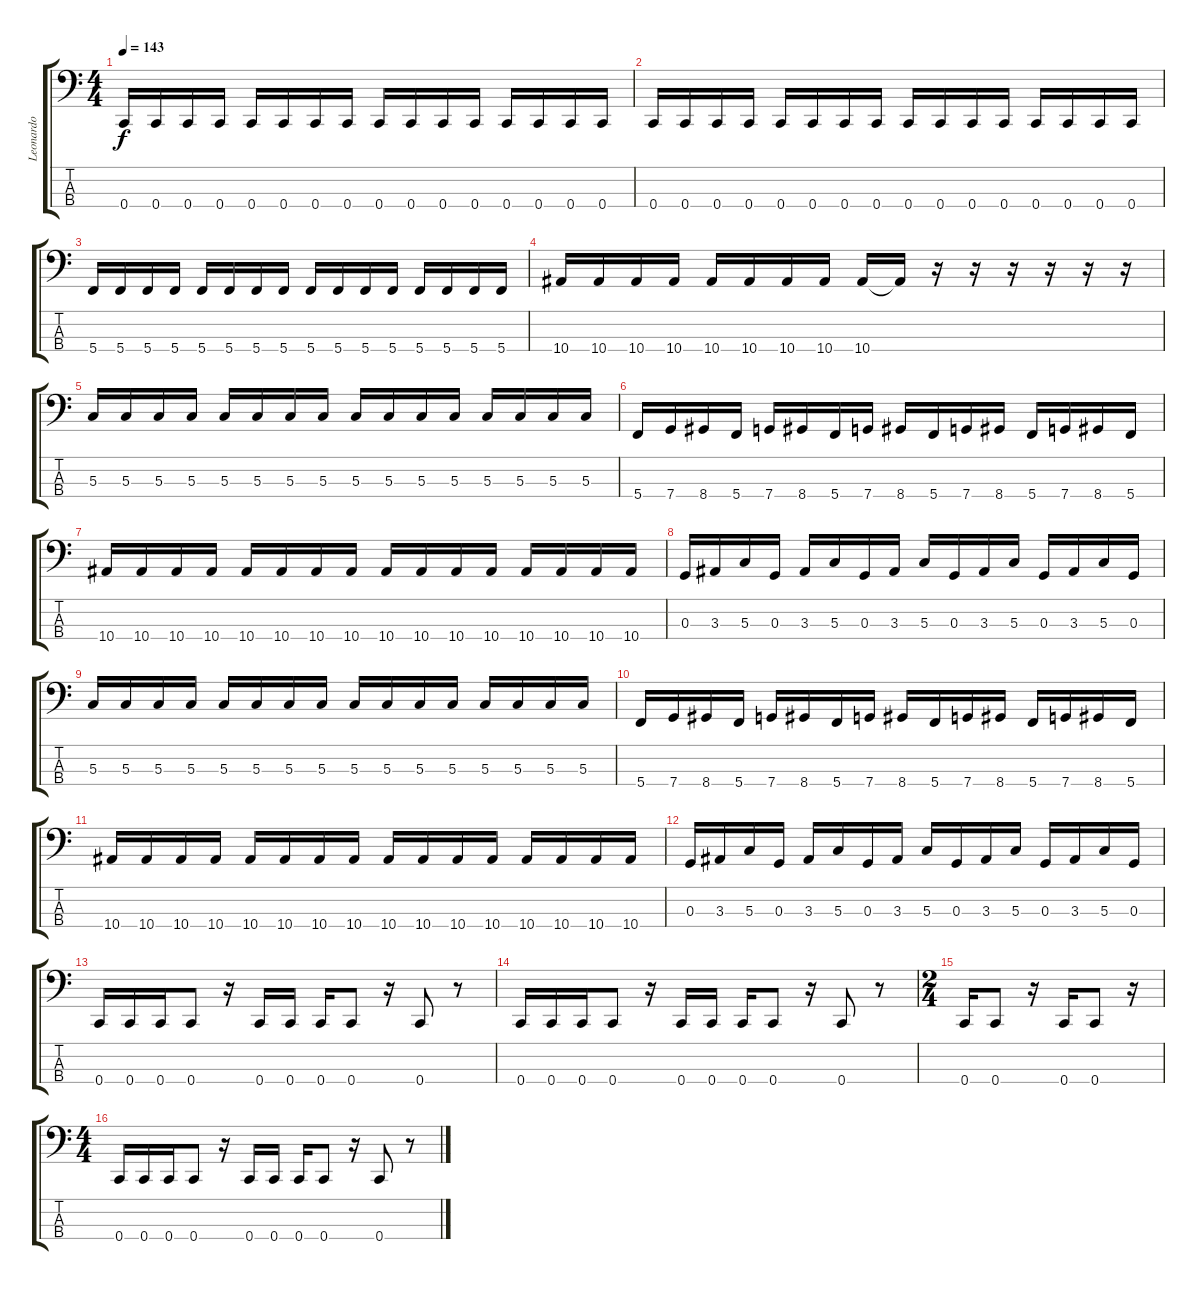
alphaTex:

\track ("Leonardo" "Leonardo") {instrument electricbasspick}
\staff {score tabs}
\tuning (F2 C2 G1 C1) {hide}
\ts (4 4)
\tempo 143
\clef f4
\ks c
0.4.16{dy f} 0.4.16 0.4.16 0.4.16 0.4.16 0.4.16 0.4.16 0.4.16 0.4.16 0.4.16 0.4.16 0.4.16 0.4.16 0.4.16 0.4.16 0.4.16 |
0.4.16 0.4.16 0.4.16 0.4.16 0.4.16 0.4.16 0.4.16 0.4.16 0.4.16 0.4.16 0.4.16 0.4.16 0.4.16 0.4.16 0.4.16 0.4.16 |
5.4.16 5.4.16 5.4.16 5.4.16 5.4.16 5.4.16 5.4.16 5.4.16 5.4.16 5.4.16 5.4.16 5.4.16 5.4.16 5.4.16 5.4.16 5.4.16 |
10.4.16 10.4.16 10.4.16 10.4.16 10.4.16 10.4.16 10.4.16 10.4.16 10.4.16 10.4{t}.16 r.16 r.16 r.16 r.16 r.16 r.16 |
5.3.16 5.3.16 5.3.16 5.3.16 5.3.16 5.3.16 5.3.16 5.3.16 5.3.16 5.3.16 5.3.16 5.3.16 5.3.16 5.3.16 5.3.16 5.3.16 |
5.4.16 7.4.16 8.4.16 5.4.16 7.4.16 8.4.16 5.4.16 7.4.16 8.4.16 5.4.16 7.4.16 8.4.16 5.4.16 7.4.16 8.4.16 5.4.16 |
10.4.16 10.4.16 10.4.16 10.4.16 10.4.16 10.4.16 10.4.16 10.4.16 10.4.16 10.4.16 10.4.16 10.4.16 10.4.16 10.4.16 10.4.16 10.4.16 |
0.3.16 3.3.16 5.3.16 0.3.16 3.3.16 5.3.16 0.3.16 3.3.16 5.3.16 0.3.16 3.3.16 5.3.16 0.3.16 3.3.16 5.3.16 0.3.16 |
5.3.16 5.3.16 5.3.16 5.3.16 5.3.16 5.3.16 5.3.16 5.3.16 5.3.16 5.3.16 5.3.16 5.3.16 5.3.16 5.3.16 5.3.16 5.3.16 |
5.4.16 7.4.16 8.4.16 5.4.16 7.4.16 8.4.16 5.4.16 7.4.16 8.4.16 5.4.16 7.4.16 8.4.16 5.4.16 7.4.16 8.4.16 5.4.16 |
10.4.16 10.4.16 10.4.16 10.4.16 10.4.16 10.4.16 10.4.16 10.4.16 10.4.16 10.4.16 10.4.16 10.4.16 10.4.16 10.4.16 10.4.16 10.4.16 |
0.3.16 3.3.16 5.3.16 0.3.16 3.3.16 5.3.16 0.3.16 3.3.16 5.3.16 0.3.16 3.3.16 5.3.16 0.3.16 3.3.16 5.3.16 0.3.16 |
0.4.16 0.4.16 0.4.16 0.4.8 r.16 0.4.16 0.4.16 0.4.16 0.4.8 r.16 0.4.8 r.8 |
0.4.16 0.4.16 0.4.16 0.4.8 r.16 0.4.16 0.4.16 0.4.16 0.4.8 r.16 0.4.8 r.8 |
\ts (2 4)
0.4.16 0.4.8 r.16 0.4.16 0.4.8 r.16 |
\ts (4 4)
0.4.16 0.4.16 0.4.16 0.4.8 r.16 0.4.16 0.4.16 0.4.16 0.4.8 r.16 0.4.8 r.8
